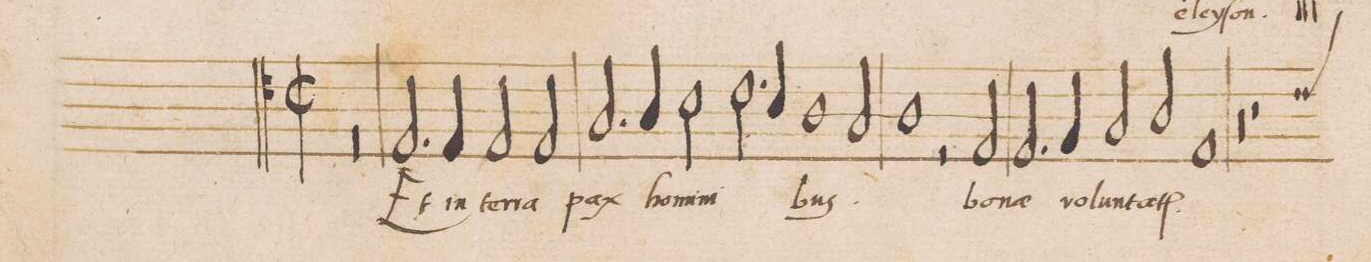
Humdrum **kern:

**kern	**text
*I"TENOR	*
*clefC4	*
*k[]	*
*met(C|)	*
*M2/1	*
0r	.
=2-	=2-
2.E/	Et
4E/	in
2E/	ter-
2E/	-ra
=3-	=3-
2.G/	pax
4A/	ho-
2B\	-mi-
2.c\	-ni-
=4-	=4-
4B\	.
1A	-bus
2G/	.
=5-	=5-
1A	.
2r	.
2E/	bo-
=6-	=6-
2.E/	-nae
4F/	vo-
2G/	-lun-
2A/	-ta-
=7-	=7-
1E	-tiſ
0r	.
=8-	=8-
*custos:c	*
2r	.
*-	*-
